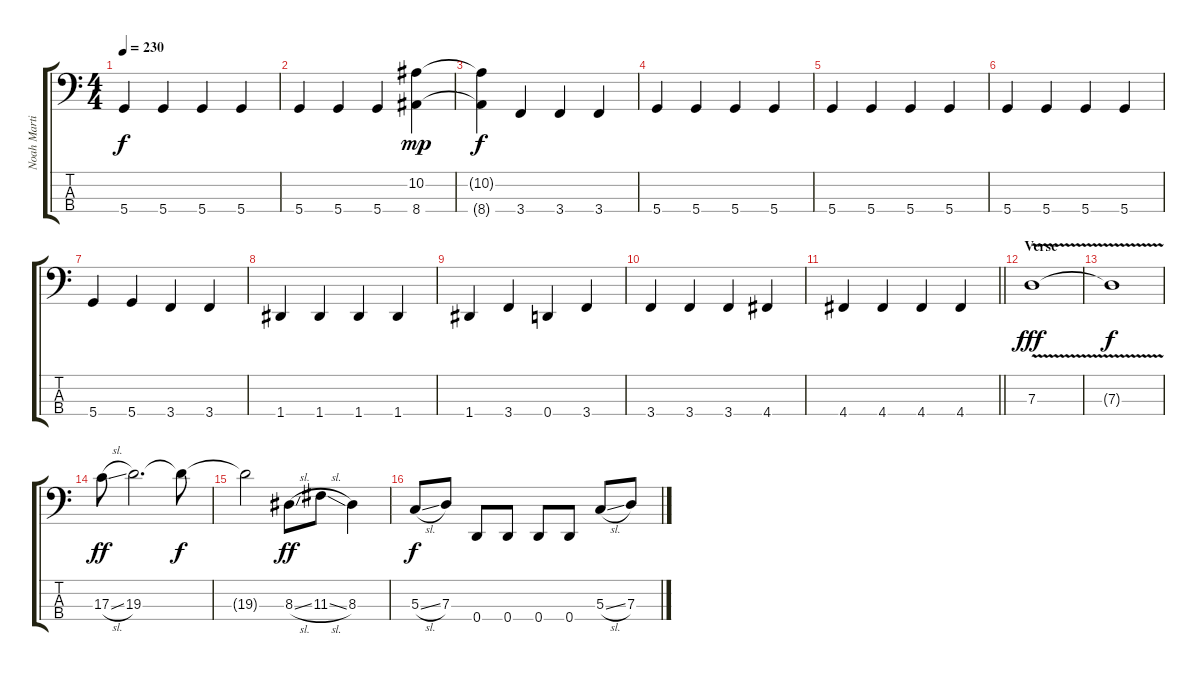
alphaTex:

\track ("Noah Martin" "Noah Marti") {instrument electricbassfinger}
\staff {score tabs}
\tuning (F2 C2 G1 D1) {hide}
\ts (4 4)
\tempo 230
\clef f4
\ks c
5.4.4{dy f} 5.4.4 5.4.4 5.4.4 |
5.4.4 5.4.4 5.4.4 (10.2 8.4).4{dy mp} |
(10.2{t} 8.4{t}).4{dy f} 3.4.4 3.4.4 3.4.4 |
5.4.4 5.4.4 5.4.4 5.4.4 |
5.4.4 5.4.4 5.4.4 5.4.4 |
5.4.4 5.4.4 5.4.4 5.4.4 |
5.4.4 5.4.4 3.4.4 3.4.4 |
1.4.4 1.4.4 1.4.4 1.4.4 |
1.4.4 3.4.4 0.4.4 3.4.4 |
3.4.4 3.4.4 3.4.4 4.4.4 |
\barLineRight lightlight
4.4.4 4.4.4 4.4.4 4.4.4 |
\section ("" "Verse")
7.3{v}.1{dy fff} |
7.3{t}.1{dy f} |
17.3{sl}.8{dy ff} 19.3.2{d} 19.3{t}.8{dy f} |
19.3{t}.2 8.3{sl}.8{dy ff} 11.3{sl}.8 8.3.4 |
5.3{sl}.8{dy f} 7.3.8 0.4.8 0.4.8 0.4.8 0.4.8 5.3{sl}.8 7.3.8
